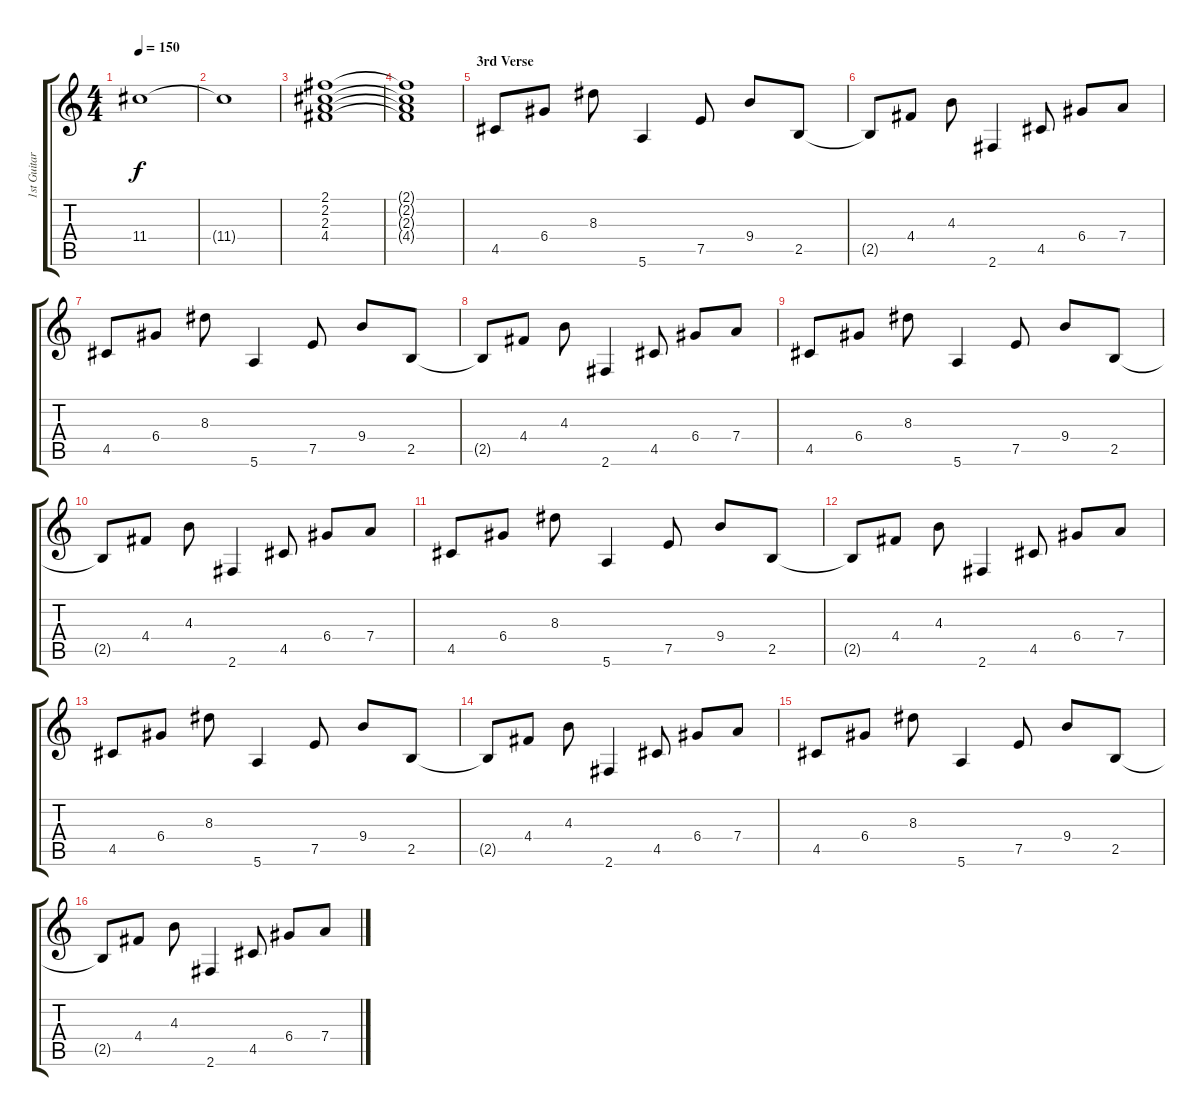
\track ("1st Guitar" "1st Guitar") {instrument electricguitarjazz}
\staff {score tabs}
\tuning (E4 B3 G3 D3 A2 E2) {hide}
\ts (4 4)
\tempo 150
\clef g2
\ks c
11.4{t}.1{dy f} |
11.4{t}.1 |
(2.1 2.2 2.3 4.4).1 |
(2.1{t} 2.2{t} 2.3{t} 4.4{t}).1 |
\section ("" "3rd Verse")
4.5.8 6.4.8 8.3.8 5.6.4 7.5.8 9.4.8 2.5.8 |
2.5{t}.8 4.4.8 4.3.8 2.6.4 4.5.8 6.4.8 7.4.8 |
4.5.8 6.4.8 8.3.8 5.6.4 7.5.8 9.4.8 2.5.8 |
2.5{t}.8 4.4.8 4.3.8 2.6.4 4.5.8 6.4.8 7.4.8 |
4.5.8 6.4.8 8.3.8 5.6.4 7.5.8 9.4.8 2.5.8 |
2.5{t}.8 4.4.8 4.3.8 2.6.4 4.5.8 6.4.8 7.4.8 |
4.5.8 6.4.8 8.3.8 5.6.4 7.5.8 9.4.8 2.5.8 |
2.5{t}.8 4.4.8 4.3.8 2.6.4 4.5.8 6.4.8 7.4.8 |
4.5.8 6.4.8 8.3.8 5.6.4 7.5.8 9.4.8 2.5.8 |
2.5{t}.8 4.4.8 4.3.8 2.6.4 4.5.8 6.4.8 7.4.8 |
4.5.8 6.4.8 8.3.8 5.6.4 7.5.8 9.4.8 2.5.8 |
2.5{t}.8 4.4.8 4.3.8 2.6.4 4.5.8 6.4.8 7.4.8
